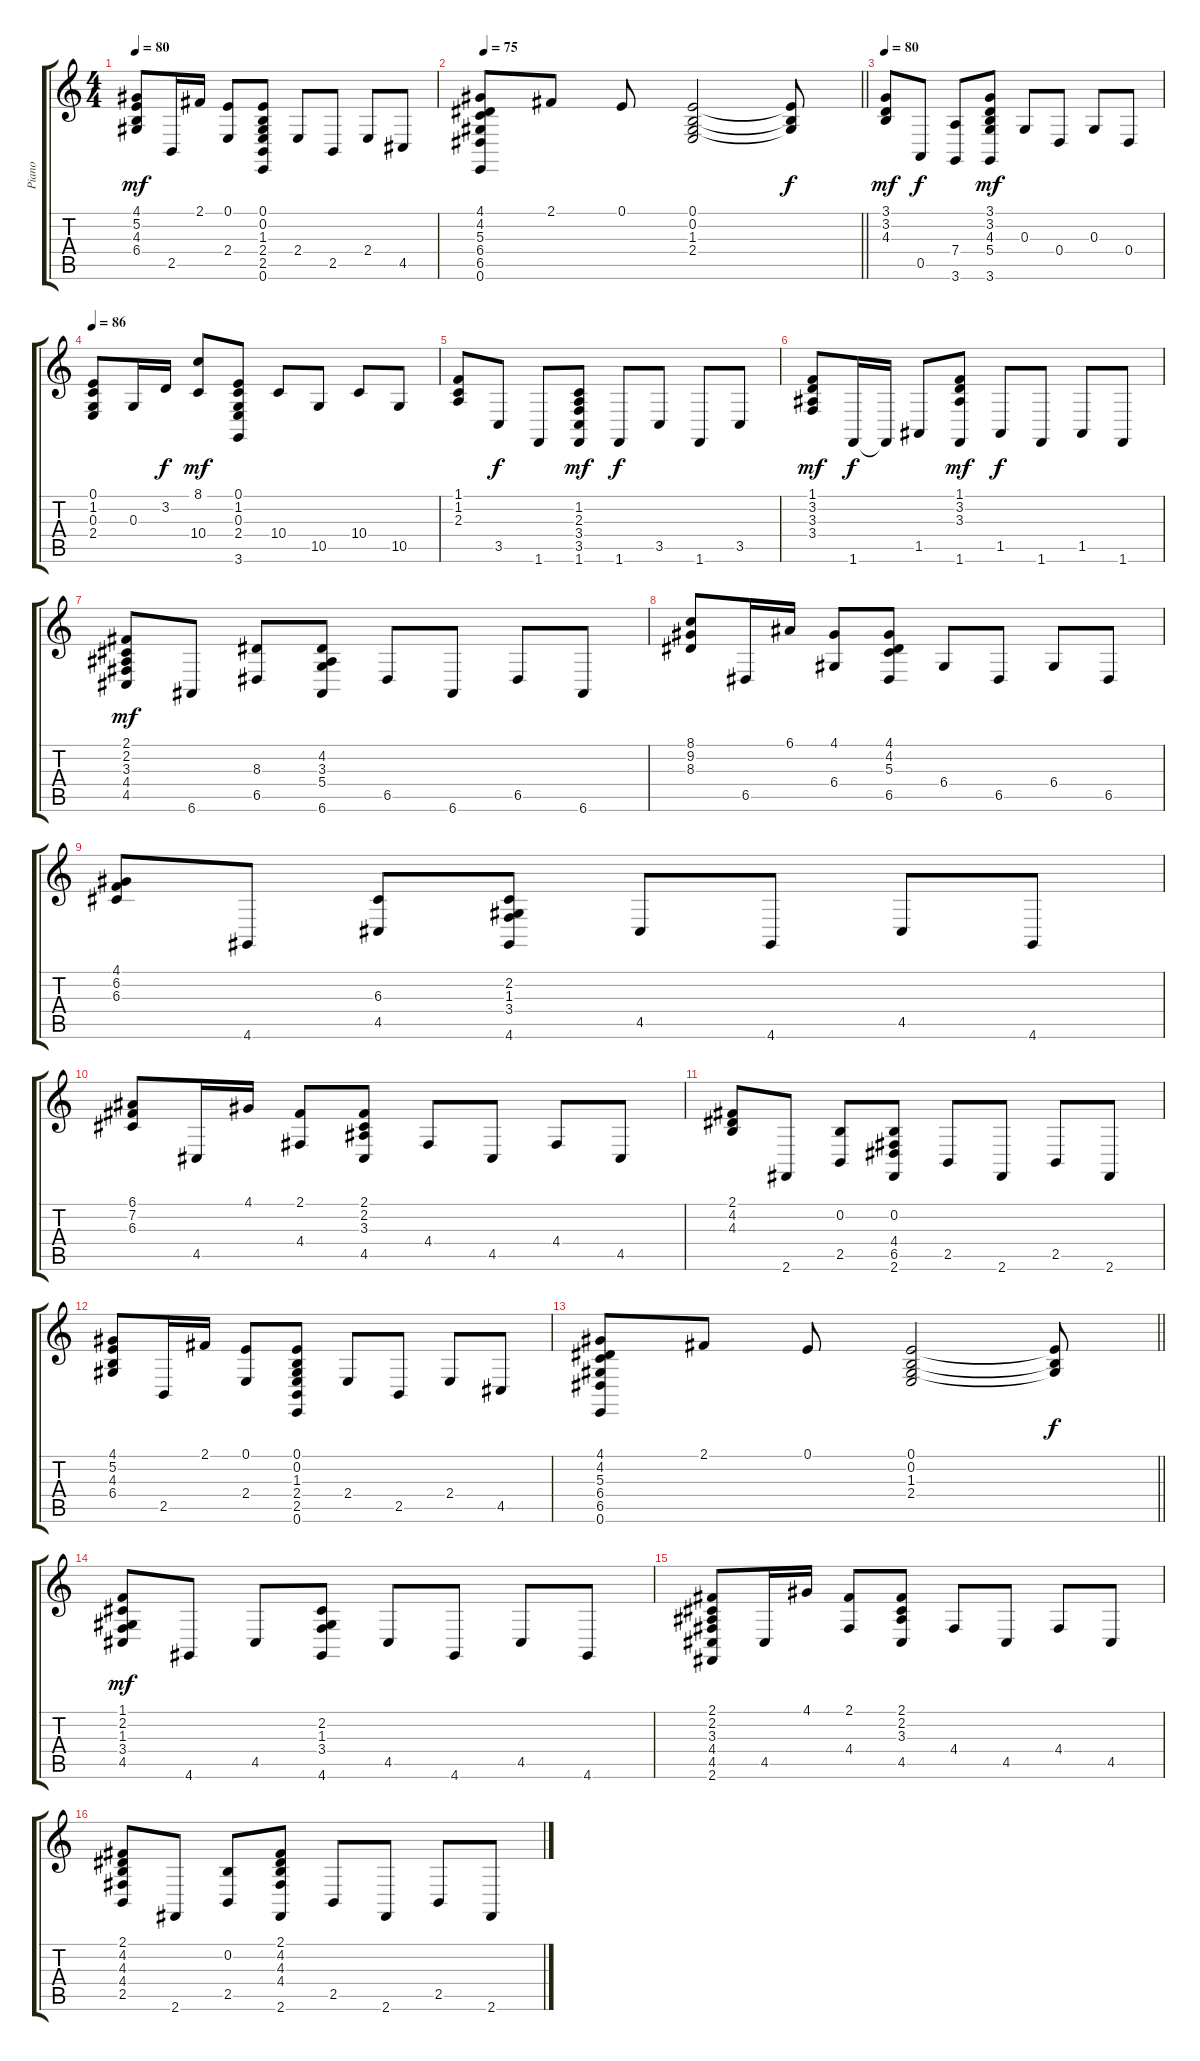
\track ("Piano" "Piano") {instrument acousticgrandpiano}
\staff {score tabs}
\tuning (E4 B3 G3 D3 A2 E2) {hide}
\ts (4 4)
\tempo 80
\clef g2
\ks c
(4.1 5.2 4.3 6.4).8{dy mf} 2.5.16 2.1.16 (0.1 2.4).8 (0.1 0.2 1.3 2.4 2.5 0.6).8 2.4.8 2.5.8 2.4.8 4.5.8 |
\tempo 75
\barLineRight lightlight
(4.1 4.2 5.3 6.4 6.5 0.6).8 2.1.8 0.1.8 (0.1 0.2 1.3 2.4).2 (0.1{t} 0.2{t} 1.3{t}).8{dy f} |
\tempo 80
(3.1 3.2 4.3).8{dy mf} 0.5.8{dy f} (7.4 3.6).8 (3.1 3.2 4.3 5.4 3.6).8{dy mf} 0.3.8 0.4.8 0.3.8 0.4.8 |
\tempo 86
(0.1 1.2 0.3 2.4).8 0.3.16 3.2.16{dy f} (8.1 10.4).8{dy mf} (0.1 1.2 0.3 2.4 3.6).8 10.4.8 10.5.8 10.4.8 10.5.8 |
(1.1 1.2 2.3).8 3.5.8{dy f} 1.6.8 (1.2 2.3 3.4 3.5 1.6).8{dy mf} 1.6.8{dy f} 3.5.8 1.6.8 3.5.8 |
(1.1 3.2 3.3 3.4).8{dy mf} 1.6.16{dy f} 1.6{t}.16 1.5.8 (1.1 3.2 3.3 1.6).8{dy mf} 1.5.8{dy f} 1.6.8 1.5.8 1.6.8 |
(2.1 2.2 3.3 4.4 4.5).8{dy mf} 6.6.8 (8.3 6.5).8 (4.2 3.3 5.4 6.6).8 6.5.8 6.6.8 6.5.8 6.6.8 |
(8.1 9.2 8.3).8 6.5.16 6.1.16 (4.1 6.4).8 (4.1 4.2 5.3 6.5).8 6.4.8 6.5.8 6.4.8 6.5.8 |
(4.1 6.2 6.3).8 4.6.8 (6.3 4.5).8 (2.2 1.3 3.4 4.6).8 4.5.8 4.6.8 4.5.8 4.6.8 |
(6.1 7.2 6.3).8 4.5.16 4.1.16 (2.1 4.4).8 (2.1 2.2 3.3 4.5).8 4.4.8 4.5.8 4.4.8 4.5.8 |
(2.1 4.2 4.3).8 2.6.8 (0.2 2.5).8 (0.2 4.4 6.5 2.6).8 2.5.8 2.6.8 2.5.8 2.6.8 |
(4.1 5.2 4.3 6.4).8 2.5.16 2.1.16 (0.1 2.4).8 (0.1 0.2 1.3 2.4 2.5 0.6).8 2.4.8 2.5.8 2.4.8 4.5.8 |
\barLineRight lightlight
(4.1 4.2 5.3 6.4 6.5 0.6).8 2.1.8 0.1.8 (0.1 0.2 1.3 2.4).2 (0.1{t} 0.2{t} 1.3{t}).8{dy f} |
(1.1 2.2 1.3 3.4 4.5).8{dy mf} 4.6.8 4.5.8 (2.2 1.3 3.4 4.6).8 4.5.8 4.6.8 4.5.8 4.6.8 |
(2.1 2.2 3.3 4.4 4.5 2.6).8 4.5.16 4.1.16 (2.1 4.4).8 (2.1 2.2 3.3 4.5).8 4.4.8 4.5.8 4.4.8 4.5.8 |
(2.1 4.2 4.3 4.4 2.5).8 2.6.8 (0.2 2.5).8 (2.1 4.2 4.3 4.4 2.6).8 2.5.8 2.6.8 2.5.8 2.6.8
